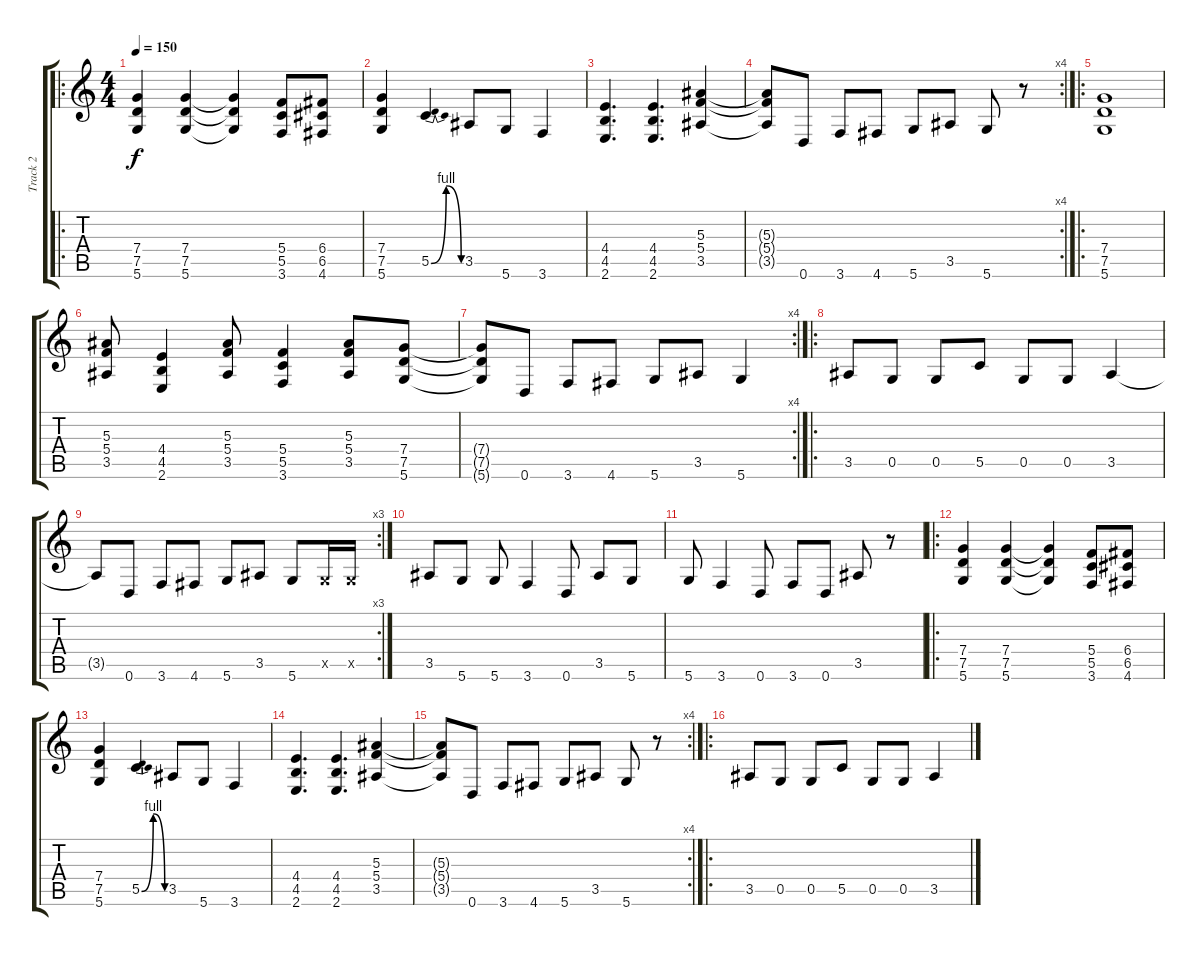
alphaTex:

\track ("Track 2" "Track 2") {instrument distortionguitar}
\staff {score tabs}
\tuning (D4 A3 F3 C3 G2 D2) {hide}
\ro
\ts (4 4)
\tempo 150
\clef g2
\ks c
(7.4 7.5 5.6).4{dy f} (7.4 7.5 5.6).4 (7.4{t} 7.5{t} 5.6{t}).4 (5.4 5.5 3.6).8 (6.4 6.5 4.6).8 |
(7.4 7.5 5.6).4 5.5{be (bendrelease 0 0 30 4 30 4 60 0)}.4 3.5.8 5.6.8 3.6.4 |
(4.4 4.5 2.6).4{d} (4.4 4.5 2.6).4{d} (5.3 5.4 3.5).4 |
\rc 4
(5.3{t} 5.4{t} 3.5{t}).8 0.6.8 3.6.8 4.6.8 5.6.8 3.5.8 5.6.8 r.8 |
\ro
(7.4 7.5 5.6).1 |
(5.3 5.4 3.5).8 (4.4 4.5 2.6).4 (5.3 5.4 3.5).8 (5.4 5.5 3.6).4 (5.3 5.4 3.5).8 (7.4 7.5 5.6).8 |
\rc 4
(7.4{t} 7.5{t} 5.6{t}).8 0.6.8 3.6.8 4.6.8 5.6.8 3.5.8 5.6.4 |
\ro
3.5.8 0.5.8 0.5.8 5.5.8 0.5.8 0.5.8 3.5.4 |
\rc 3
3.5{t}.8 0.6.8 3.6.8 4.6.8 5.6.8 3.5.8 5.6.8 0.5{x}.16 0.5{x}.16 |
3.5.8 5.6.8 5.6.8 3.6.4 0.6.8 3.5.8 5.6.8 |
5.6.8 3.6.4 0.6.8 3.6.8 0.6.8 3.5.8 r.8 |
\ro
(7.4 7.5 5.6).4 (7.4 7.5 5.6).4 (7.4{t} 7.5{t} 5.6{t}).4 (5.4 5.5 3.6).8 (6.4 6.5 4.6).8 |
(7.4 7.5 5.6).4 5.5{be (bendrelease 0 0 30 4 30 4 60 0)}.4 3.5.8 5.6.8 3.6.4 |
(4.4 4.5 2.6).4{d} (4.4 4.5 2.6).4{d} (5.3 5.4 3.5).4 |
\rc 4
(5.3{t} 5.4{t} 3.5{t}).8 0.6.8 3.6.8 4.6.8 5.6.8 3.5.8 5.6.8 r.8 |
\ro
3.5.8 0.5.8 0.5.8 5.5.8 0.5.8 0.5.8 3.5.4
